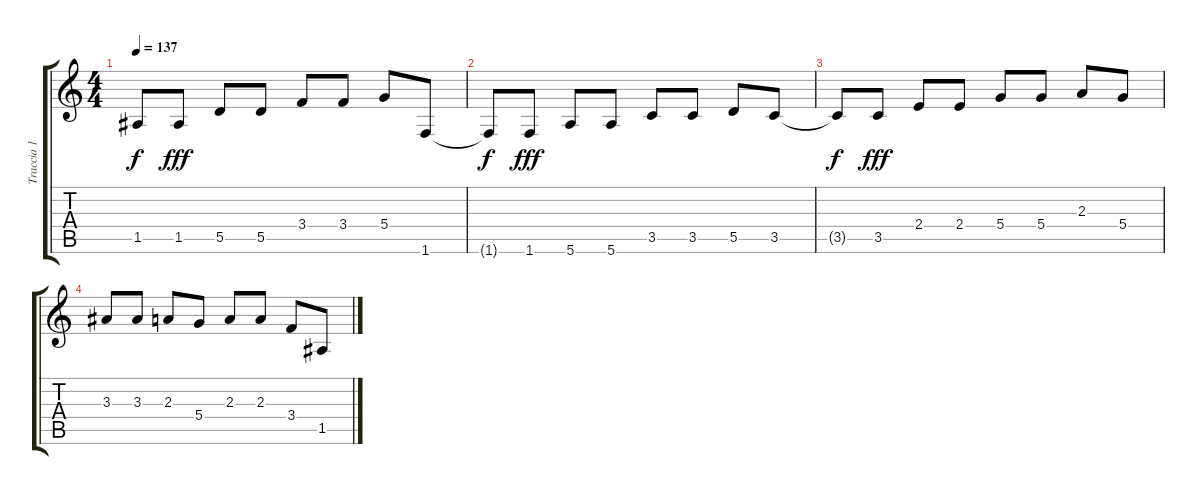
\track ("Traccia 1" "Traccia 1") {instrument distortionguitar}
\staff {score tabs}
\tuning (E4 B3 G3 D3 A2 E2) {hide}
\ts (4 4)
\tempo 137
\clef g2
\ks c
1.5{t}.8{dy f} 1.5.8{dy fff} 5.5.8 5.5.8 3.4.8 3.4.8 5.4.8 1.6.8 |
1.6{t}.8{dy f} 1.6.8{dy fff} 5.6.8 5.6.8 3.5.8 3.5.8 5.5.8 3.5.8 |
3.5{t}.8{dy f} 3.5.8{dy fff} 2.4.8 2.4.8 5.4.8 5.4.8 2.3.8 5.4.8 |
3.3.8 3.3.8 2.3.8 5.4.8 2.3.8 2.3.8 3.4.8 1.5.8
